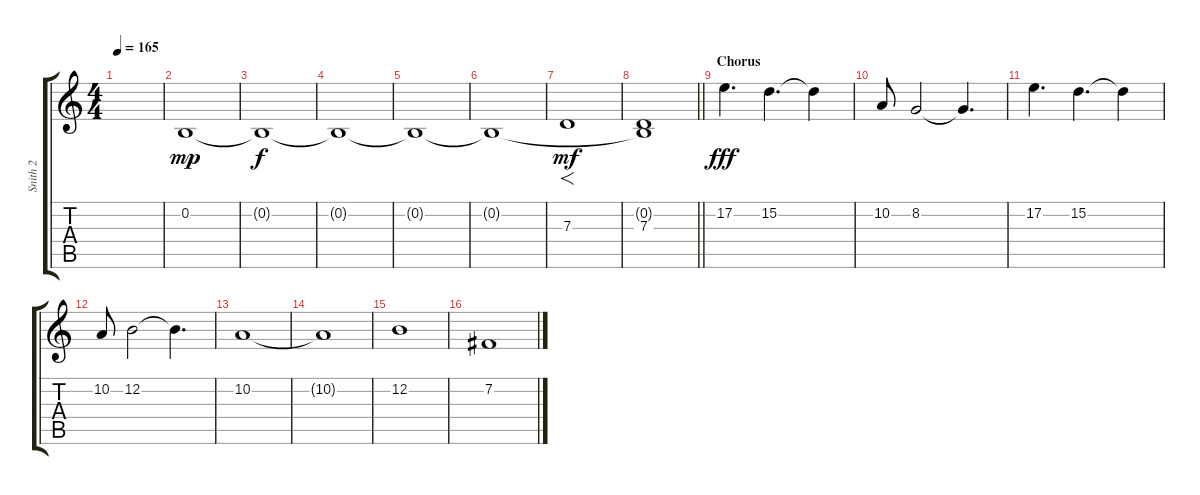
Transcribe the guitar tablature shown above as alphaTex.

\track ("Snith 2" "Snith 2") {instrument pad4choir}
\staff {score tabs}
\tuning (E4 B3 G3 D3 A2 E2) {hide}
\ts (4 4)
\tempo 165
\clef g2
\ks c
|
0.2.1{dy mp} |
0.2{t}.1{dy f} |
0.2{t}.1 |
0.2{t}.1 |
0.2{t}.1 |
7.3.1{f dy mf} |
\barLineRight lightlight
(0.2{t} 7.3).1 |
\section ("" "Chorus")
17.2.4{d dy fff} 15.2.4{d} 15.2{t}.4 |
10.2.8 8.2.2 8.2{t}.4{d} |
17.2.4{d} 15.2.4{d} 15.2{t}.4 |
10.2.8 12.2.2 12.2{t}.4{d} |
10.2.1 |
10.2{t}.1 |
12.2.1 |
7.2.1
